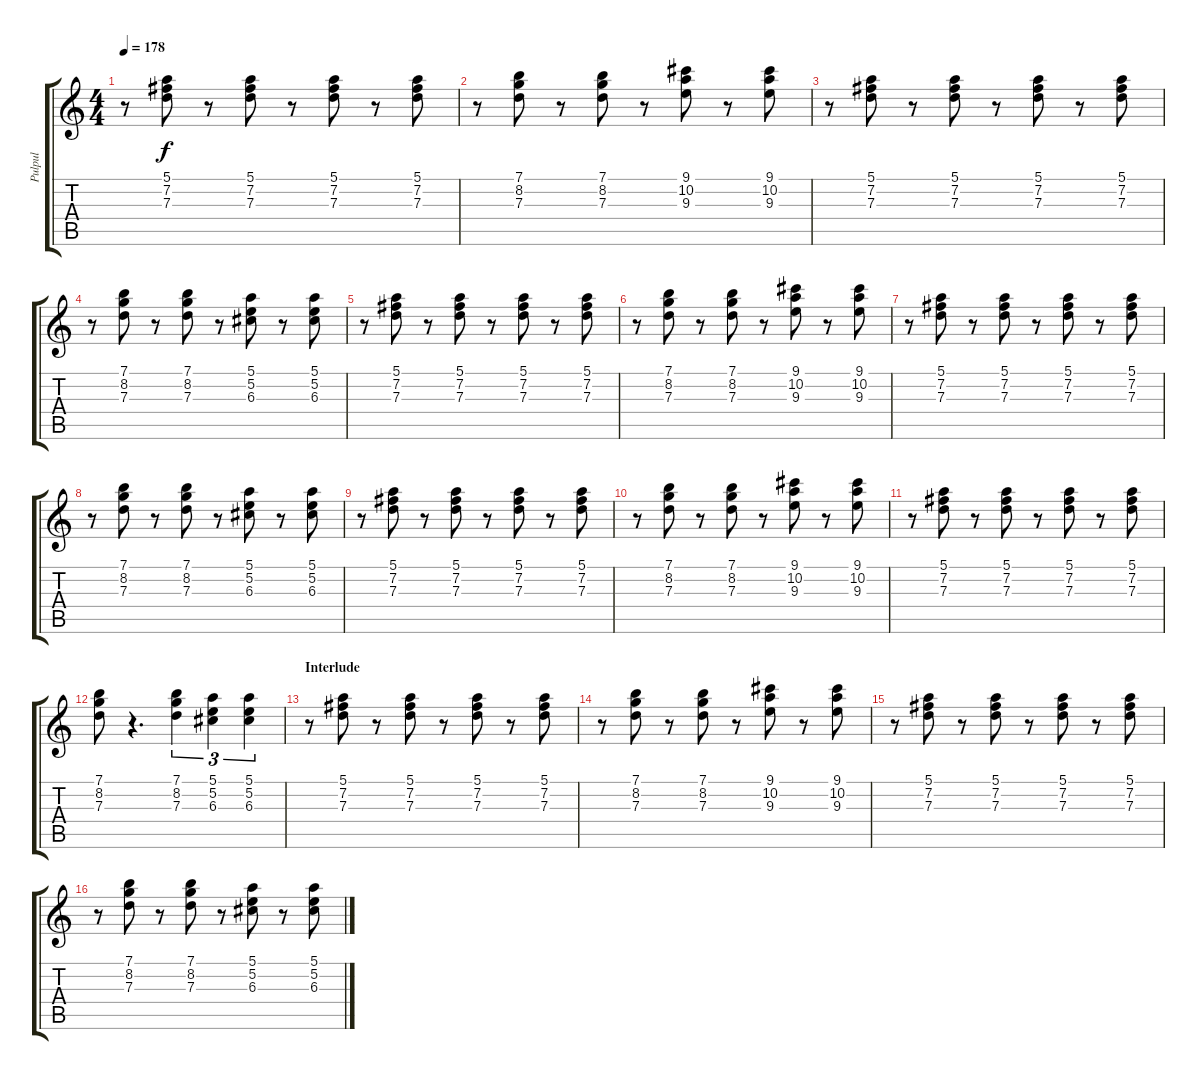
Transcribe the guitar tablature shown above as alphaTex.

\track ("Pulpul" "Pulpul") {instrument overdrivenguitar}
\staff {score tabs}
\tuning (E4 B3 G3 D3 A2 E2) {hide}
\ts (4 4)
\tempo 178
\clef g2
\ks c
r.8{dy f} (5.1 7.2 7.3).8 r.8 (5.1 7.2 7.3).8 r.8 (5.1 7.2 7.3).8 r.8 (5.1 7.2 7.3).8 |
r.8 (7.1 8.2 7.3).8 r.8 (7.1 8.2 7.3).8 r.8 (9.1 10.2 9.3).8 r.8 (9.1 10.2 9.3).8 |
r.8 (5.1 7.2 7.3).8 r.8 (5.1 7.2 7.3).8 r.8 (5.1 7.2 7.3).8 r.8 (5.1 7.2 7.3).8 |
r.8 (7.1 8.2 7.3).8 r.8 (7.1 8.2 7.3).8 r.8 (5.1 5.2 6.3).8 r.8 (5.1 5.2 6.3).8 |
r.8 (5.1 7.2 7.3).8 r.8 (5.1 7.2 7.3).8 r.8 (5.1 7.2 7.3).8 r.8 (5.1 7.2 7.3).8 |
r.8 (7.1 8.2 7.3).8 r.8 (7.1 8.2 7.3).8 r.8 (9.1 10.2 9.3).8 r.8 (9.1 10.2 9.3).8 |
r.8 (5.1 7.2 7.3).8 r.8 (5.1 7.2 7.3).8 r.8 (5.1 7.2 7.3).8 r.8 (5.1 7.2 7.3).8 |
r.8 (7.1 8.2 7.3).8 r.8 (7.1 8.2 7.3).8 r.8 (5.1 5.2 6.3).8 r.8 (5.1 5.2 6.3).8 |
r.8 (5.1 7.2 7.3).8 r.8 (5.1 7.2 7.3).8 r.8 (5.1 7.2 7.3).8 r.8 (5.1 7.2 7.3).8 |
r.8 (7.1 8.2 7.3).8 r.8 (7.1 8.2 7.3).8 r.8 (9.1 10.2 9.3).8 r.8 (9.1 10.2 9.3).8 |
r.8 (5.1 7.2 7.3).8 r.8 (5.1 7.2 7.3).8 r.8 (5.1 7.2 7.3).8 r.8 (5.1 7.2 7.3).8 |
(7.1 8.2 7.3).8 r.4{d} (7.1 8.2 7.3).4{tu (3 2)} (5.1 5.2 6.3).4{tu (3 2)} (5.1 5.2 6.3).4{tu (3 2)} |
\section ("" "Interlude")
r.8 (5.1 7.2 7.3).8 r.8 (5.1 7.2 7.3).8 r.8 (5.1 7.2 7.3).8 r.8 (5.1 7.2 7.3).8 |
r.8 (7.1 8.2 7.3).8 r.8 (7.1 8.2 7.3).8 r.8 (9.1 10.2 9.3).8 r.8 (9.1 10.2 9.3).8 |
r.8 (5.1 7.2 7.3).8 r.8 (5.1 7.2 7.3).8 r.8 (5.1 7.2 7.3).8 r.8 (5.1 7.2 7.3).8 |
r.8 (7.1 8.2 7.3).8 r.8 (7.1 8.2 7.3).8 r.8 (5.1 5.2 6.3).8 r.8 (5.1 5.2 6.3).8
